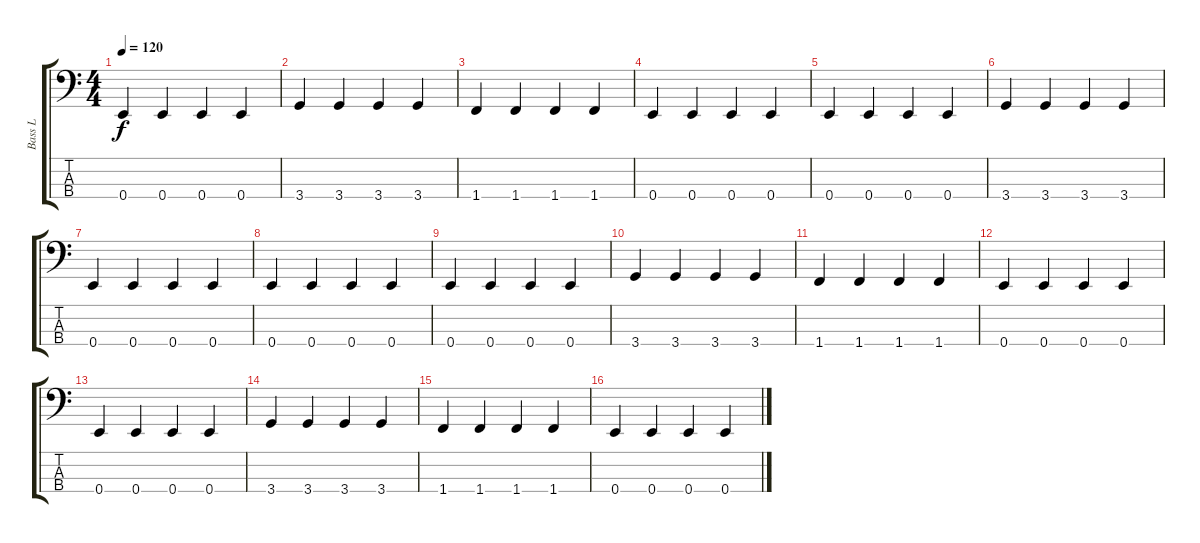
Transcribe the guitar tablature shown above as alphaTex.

\track ("Bass L" "Bass L") {instrument acousticbass}
\staff {score tabs}
\tuning (G2 D2 A1 E1) {hide}
\ts (4 4)
\tempo 120
\clef f4
\ks c
0.4.4{dy f} 0.4.4 0.4.4 0.4.4 |
3.4.4 3.4.4 3.4.4 3.4.4 |
1.4.4 1.4.4 1.4.4 1.4.4 |
0.4.4 0.4.4 0.4.4 0.4.4 |
0.4.4 0.4.4 0.4.4 0.4.4 |
3.4.4 3.4.4 3.4.4 3.4.4 |
0.4.4 0.4.4 0.4.4 0.4.4 |
0.4.4 0.4.4 0.4.4 0.4.4 |
0.4.4 0.4.4 0.4.4 0.4.4 |
3.4.4 3.4.4 3.4.4 3.4.4 |
1.4.4 1.4.4 1.4.4 1.4.4 |
0.4.4 0.4.4 0.4.4 0.4.4 |
0.4.4 0.4.4 0.4.4 0.4.4 |
3.4.4 3.4.4 3.4.4 3.4.4 |
1.4.4 1.4.4 1.4.4 1.4.4 |
0.4.4 0.4.4 0.4.4 0.4.4
